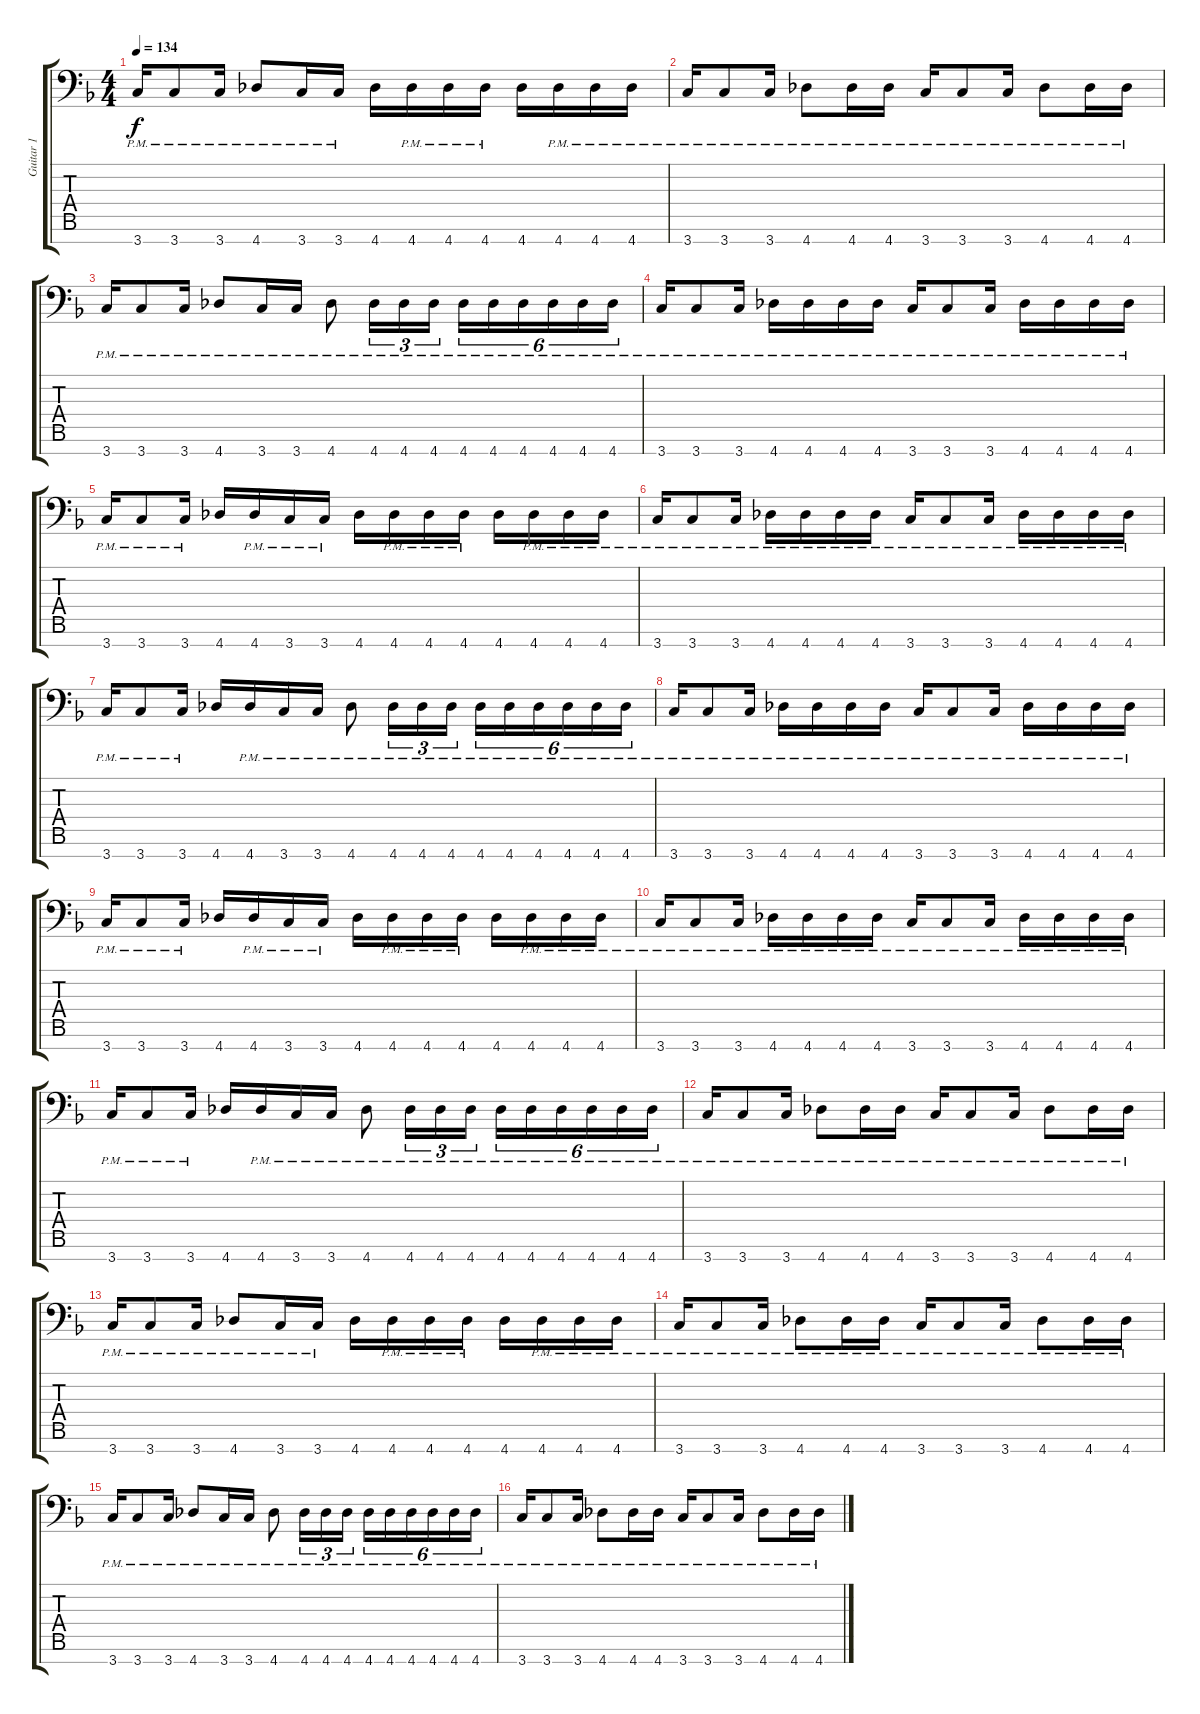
\track ("Guitar 1" "Guitar 1") {instrument distortionguitar}
\staff {score tabs}
\tuning (D4 A3 F3 C3 G2 D2 A1) {hide}
\ts (4 4)
\tempo 134
\clef f4
\ks dminor
3.7{pm}.16{dy f} 3.7{pm}.8 3.7{pm}.16 4.7{pm}.8 3.7{pm}.16 3.7{pm}.16 4.7.16 4.7{pm}.16 4.7{pm}.16 4.7{pm}.16 4.7.16 4.7{pm}.16 4.7{pm}.16 4.7{pm}.16 |
3.7{pm}.16 3.7{pm}.8 3.7{pm}.16 4.7{pm}.8 4.7{pm}.16 4.7{pm}.16 3.7{pm}.16 3.7{pm}.8 3.7{pm}.16 4.7{pm}.8 4.7{pm}.16 4.7{pm}.16 |
3.7{pm}.16 3.7{pm}.8 3.7{pm}.16 4.7{pm}.8 3.7{pm}.16 3.7{pm}.16 4.7{pm}.8 4.7{pm}.16{tu (3 2)} 4.7{pm}.16{tu (3 2)} 4.7{pm}.16{tu (3 2)} 4.7{pm}.16{tu (6 4)} 4.7{pm}.16{tu (6 4)} 4.7{pm}.16{tu (6 4)} 4.7{pm}.16{tu (6 4)} 4.7{pm}.16{tu (6 4)} 4.7{pm}.16{tu (6 4)} |
3.7{pm}.16 3.7{pm}.8 3.7{pm}.16 4.7{pm}.16 4.7{pm}.16 4.7{pm}.16 4.7{pm}.16 3.7{pm}.16 3.7{pm}.8 3.7{pm}.16 4.7{pm}.16 4.7{pm}.16 4.7{pm}.16 4.7{pm}.16 |
3.7{pm}.16 3.7{pm}.8 3.7{pm}.16 4.7.16 4.7{pm}.16 3.7{pm}.16 3.7{pm}.16 4.7.16 4.7{pm}.16 4.7{pm}.16 4.7{pm}.16 4.7.16 4.7{pm}.16 4.7{pm}.16 4.7{pm}.16 |
3.7{pm}.16 3.7{pm}.8 3.7{pm}.16 4.7{pm}.16 4.7{pm}.16 4.7{pm}.16 4.7{pm}.16 3.7{pm}.16 3.7{pm}.8 3.7{pm}.16 4.7{pm}.16 4.7{pm}.16 4.7{pm}.16 4.7{pm}.16 |
3.7{pm}.16 3.7{pm}.8 3.7{pm}.16 4.7.16 4.7{pm}.16 3.7{pm}.16 3.7{pm}.16 4.7{pm}.8 4.7{pm}.16{tu (3 2)} 4.7{pm}.16{tu (3 2)} 4.7{pm}.16{tu (3 2)} 4.7{pm}.16{tu (6 4)} 4.7{pm}.16{tu (6 4)} 4.7{pm}.16{tu (6 4)} 4.7{pm}.16{tu (6 4)} 4.7{pm}.16{tu (6 4)} 4.7{pm}.16{tu (6 4)} |
3.7{pm}.16 3.7{pm}.8 3.7{pm}.16 4.7{pm}.16 4.7{pm}.16 4.7{pm}.16 4.7{pm}.16 3.7{pm}.16 3.7{pm}.8 3.7{pm}.16 4.7{pm}.16 4.7{pm}.16 4.7{pm}.16 4.7{pm}.16 |
3.7{pm}.16 3.7{pm}.8 3.7{pm}.16 4.7.16 4.7{pm}.16 3.7{pm}.16 3.7{pm}.16 4.7.16 4.7{pm}.16 4.7{pm}.16 4.7{pm}.16 4.7.16 4.7{pm}.16 4.7{pm}.16 4.7{pm}.16 |
3.7{pm}.16 3.7{pm}.8 3.7{pm}.16 4.7{pm}.16 4.7{pm}.16 4.7{pm}.16 4.7{pm}.16 3.7{pm}.16 3.7{pm}.8 3.7{pm}.16 4.7{pm}.16 4.7{pm}.16 4.7{pm}.16 4.7{pm}.16 |
3.7{pm}.16 3.7{pm}.8 3.7{pm}.16 4.7.16 4.7{pm}.16 3.7{pm}.16 3.7{pm}.16 4.7{pm}.8 4.7{pm}.16{tu (3 2)} 4.7{pm}.16{tu (3 2)} 4.7{pm}.16{tu (3 2)} 4.7{pm}.16{tu (6 4)} 4.7{pm}.16{tu (6 4)} 4.7{pm}.16{tu (6 4)} 4.7{pm}.16{tu (6 4)} 4.7{pm}.16{tu (6 4)} 4.7{pm}.16{tu (6 4)} |
3.7{pm}.16 3.7{pm}.8 3.7{pm}.16 4.7{pm}.8 4.7{pm}.16 4.7{pm}.16 3.7{pm}.16 3.7{pm}.8 3.7{pm}.16 4.7{pm}.8 4.7{pm}.16 4.7{pm}.16 |
3.7{pm}.16 3.7{pm}.8 3.7{pm}.16 4.7{pm}.8 3.7{pm}.16 3.7{pm}.16 4.7.16 4.7{pm}.16 4.7{pm}.16 4.7{pm}.16 4.7.16 4.7{pm}.16 4.7{pm}.16 4.7{pm}.16 |
3.7{pm}.16 3.7{pm}.8 3.7{pm}.16 4.7{pm}.8 4.7{pm}.16 4.7{pm}.16 3.7{pm}.16 3.7{pm}.8 3.7{pm}.16 4.7{pm}.8 4.7{pm}.16 4.7{pm}.16 |
3.7{pm}.16 3.7{pm}.8 3.7{pm}.16 4.7{pm}.8 3.7{pm}.16 3.7{pm}.16 4.7{pm}.8 4.7{pm}.16{tu (3 2)} 4.7{pm}.16{tu (3 2)} 4.7{pm}.16{tu (3 2)} 4.7{pm}.16{tu (6 4)} 4.7{pm}.16{tu (6 4)} 4.7{pm}.16{tu (6 4)} 4.7{pm}.16{tu (6 4)} 4.7{pm}.16{tu (6 4)} 4.7{pm}.16{tu (6 4)} |
3.7{pm}.16 3.7{pm}.8 3.7{pm}.16 4.7{pm}.8 4.7{pm}.16 4.7{pm}.16 3.7{pm}.16 3.7{pm}.8 3.7{pm}.16 4.7{pm}.8 4.7{pm}.16 4.7{pm}.16
